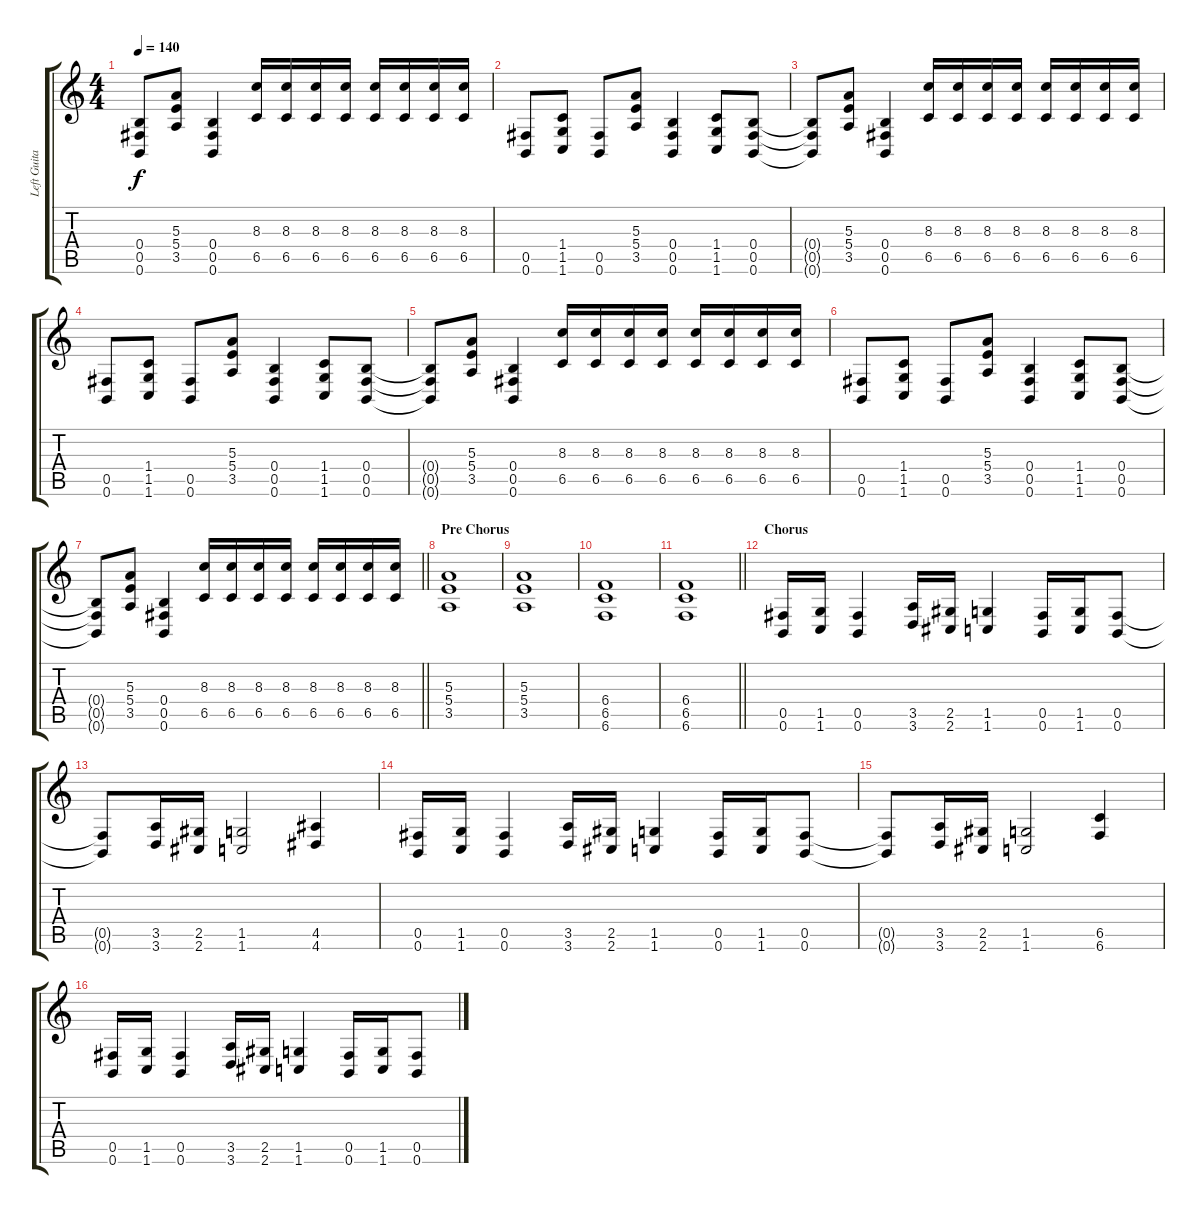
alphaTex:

\track ("Left Guitar" "Left Guita") {instrument distortionguitar}
\staff {score tabs}
\tuning (Db4 Ab3 E3 B2 Gb2 B1) {hide}
\ts (4 4)
\tempo 140
\clef g2
\ks c
(0.4{t} 0.5{t} 0.6{t}).8{dy f} (5.3 5.4 3.5).8 (0.4 0.5 0.6).4 (8.3 6.5).16 (8.3 6.5).16 (8.3 6.5).16 (8.3 6.5).16 (8.3 6.5).16 (8.3 6.5).16 (8.3 6.5).16 (8.3 6.5).16 |
(0.5 0.6).8 (1.4 1.5 1.6).8 (0.5 0.6).8 (5.3 5.4 3.5).8 (0.4 0.5 0.6).4 (1.4 1.5 1.6).8 (0.4 0.5 0.6).8 |
(0.4{t} 0.5{t} 0.6{t}).8 (5.3 5.4 3.5).8 (0.4 0.5 0.6).4 (8.3 6.5).16 (8.3 6.5).16 (8.3 6.5).16 (8.3 6.5).16 (8.3 6.5).16 (8.3 6.5).16 (8.3 6.5).16 (8.3 6.5).16 |
(0.5 0.6).8 (1.4 1.5 1.6).8 (0.5 0.6).8 (5.3 5.4 3.5).8 (0.4 0.5 0.6).4 (1.4 1.5 1.6).8 (0.4 0.5 0.6).8 |
(0.4{t} 0.5{t} 0.6{t}).8 (5.3 5.4 3.5).8 (0.4 0.5 0.6).4 (8.3 6.5).16 (8.3 6.5).16 (8.3 6.5).16 (8.3 6.5).16 (8.3 6.5).16 (8.3 6.5).16 (8.3 6.5).16 (8.3 6.5).16 |
(0.5 0.6).8 (1.4 1.5 1.6).8 (0.5 0.6).8 (5.3 5.4 3.5).8 (0.4 0.5 0.6).4 (1.4 1.5 1.6).8 (0.4 0.5 0.6).8 |
\barLineRight lightlight
(0.4{t} 0.5{t} 0.6{t}).8 (5.3 5.4 3.5).8 (0.4 0.5 0.6).4 (8.3 6.5).16 (8.3 6.5).16 (8.3 6.5).16 (8.3 6.5).16 (8.3 6.5).16 (8.3 6.5).16 (8.3 6.5).16 (8.3 6.5).16 |
\section ("" "Pre Chorus")
(5.3 5.4 3.5).1 |
(5.3 5.4 3.5).1 |
(6.4 6.5 6.6).1 |
\barLineRight lightlight
(6.4 6.5 6.6).1 |
\section ("" "Chorus")
(0.5 0.6).16 (1.5 1.6).16 (0.5 0.6).4 (3.5 3.6).16 (2.5 2.6).16 (1.5 1.6).4 (0.5 0.6).16 (1.5 1.6).16 (0.5 0.6).8 |
(0.5{t} 0.6{t}).8 (3.5 3.6).16 (2.5 2.6).16 (1.5 1.6).2 (4.5 4.6).4 |
(0.5 0.6).16 (1.5 1.6).16 (0.5 0.6).4 (3.5 3.6).16 (2.5 2.6).16 (1.5 1.6).4 (0.5 0.6).16 (1.5 1.6).16 (0.5 0.6).8 |
(0.5{t} 0.6{t}).8 (3.5 3.6).16 (2.5 2.6).16 (1.5 1.6).2 (6.5 6.6).4 |
(0.5 0.6).16 (1.5 1.6).16 (0.5 0.6).4 (3.5 3.6).16 (2.5 2.6).16 (1.5 1.6).4 (0.5 0.6).16 (1.5 1.6).16 (0.5 0.6).8
